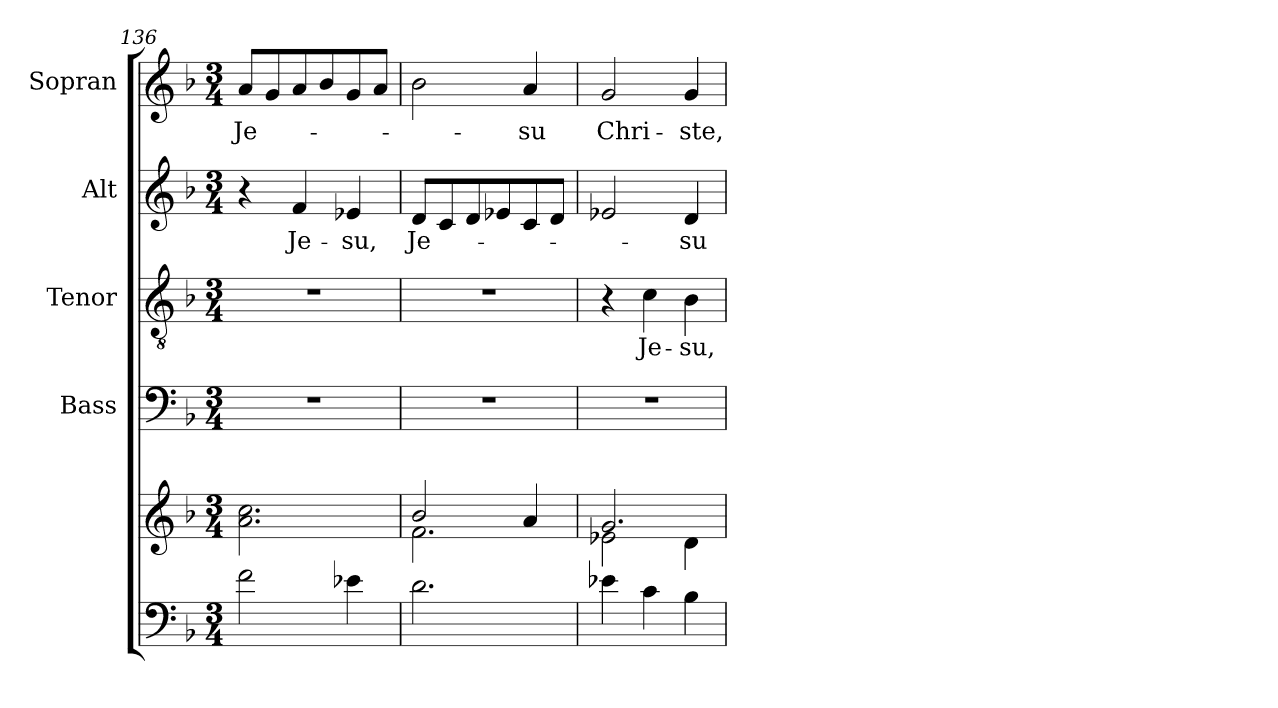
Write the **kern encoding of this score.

**kern	**kern	**kern	**kern	**text	**kern	**text	**kern	**text
*part5	*part5	*part4	*part3	*part3	*part2	*part2	*part1	*part1
*staff6	*staff5	*staff4	*staff3	*staff3	*staff2	*staff2	*staff1	*staff1
*	*	*I"Bass	*I"Tenor	*	*I"Alt	*	*I"Sopran	*
*	*	*I'B.	*I'T.	*	*I'A.	*	*I'S.	*
*clefF4	*clefG2	*clefF4	*clefGv2	*	*clefG2	*	*clefG2	*
*k[b-]	*k[b-]	*k[b-]	*k[b-]	*	*k[b-]	*	*k[b-]	*
*F:	*F:	*F:	*F:	*	*F:	*	*F:	*
*M3/4	*M3/4	*M3/4	*M3/4	*	*M3/4	*	*M3/4	*
=136	=136	=136	=136	=136	=136	=136	=136	=136
!	!	!	!	!	!	!	!	!LO:LY:b
2f\	2.a\ 2.cc\	2.r	2.r	.	4r	.	8a/L	Je-
.	.	.	.	.	.	.	8g/	.
!	!	!	!	!	!	!LO:LY:b	!	!
.	.	.	.	.	4f/	Je-	8a/	.
.	.	.	.	.	.	.	8b-/	.
!	!	!	!	!	!	!LO:LY:b	!	!
4e-X\	.	.	.	.	4e-X/	-su,	8g/	.
.	.	.	.	.	.	.	8a/J	.
=137	=137	=137	=137	=137	=137	=137	=137	=137
*	*^	*	*	*	*	*	*	*
!	!	!	!	!	!	!	!LO:LY:b	!	!
2.d\	2b-/	2.f\	2.r	2.r	.	8d/L	Je-	2b-\	.
.	.	.	.	.	.	8c/	.	.	.
.	.	.	.	.	.	8d/	.	.	.
.	.	.	.	.	.	8e-X/	.	.	.
!	!	!	!	!	!	!	!	!	!LO:LY:b
.	4a/	.	.	.	.	8c/	.	4a/	-su
.	.	.	.	.	.	8d/J	.	.	.
=138	=138	=138	=138	=138	=138	=138	=138	=138	=138
!	!	!	!	!	!	!	!	!	!LO:LY:b
4e-X\	2.g/	2e-X\	2.r	4r	.	2e-X/	.	2g/	Chri-
!	!	!	!	!	!LO:LY:b	!	!	!	!
4c\	.	.	.	4c\	Je-	.	.	.	.
!	!	!	!	!	!LO:LY:b	!	!LO:LY:b	!	!LO:LY:b
4B-\	.	4d\	.	4B-\	-su,	4d/	-su	4g/	-ste,
*	*v	*v	*	*	*	*	*	*	*
=	=	=	=	=	=	=	=	=
*-	*-	*-	*-	*-	*-	*-	*-	*-
